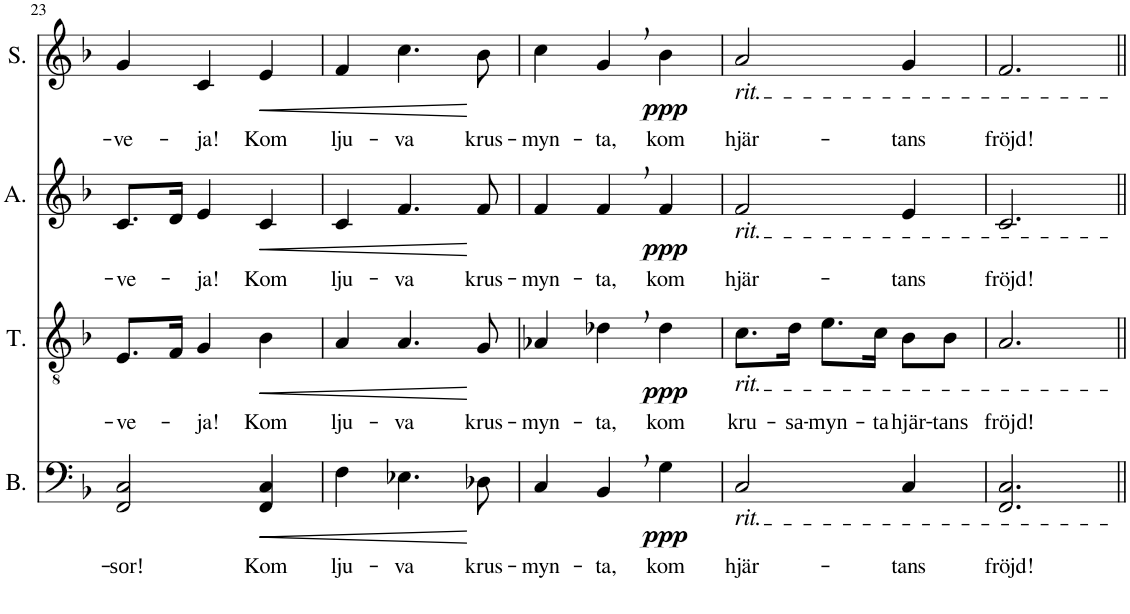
**kern	**text	**dynam	**kern	**text	**dynam	**kern	**text	**dynam	**kern	**text	**dynam
*part4	*part4	*part4	*part3	*part3	*part3	*part2	*part2	*part2	*part1	*part1	*part1
*staff4	*staff4	*staff4	*staff3	*staff3	*staff3	*staff2	*staff2	*staff2	*staff1	*staff1	*staff1
*I"Bass	*	*	*I"Tenor	*	*	*I"Alto	*	*	*I"Soprano	*	*
*I'B.	*	*	*I'T.	*	*	*I'A.	*	*	*I'S.	*	*
!!LO:PB:g=z
*clefF4	*	*	*clefGv2	*	*	*clefG2	*	*	*clefG2	*	*
*k[b-]	*	*	*k[b-]	*	*	*k[b-]	*	*	*k[b-]	*	*
*M3/4	*	*	*M3/4	*	*	*M3/4	*	*	*M3/4	*	*
=23	=23	=23	=23	=23	=23	=23	=23	=23	=23	=23	=23
!	!LO:LY:b	!	!	!LO:LY:b	!	!	!LO:LY:b	!	!	!LO:LY:b	!
2FF/ 2C/	sor!	.	8.E/L	-ve-	.	8.c/L	-ve-	.	4g/	-ve-	.
.	.	.	16F/Jk	.	.	16d/Jk	.	.	.	.	.
!	!	!	!	!LO:LY:b	!	!	!LO:LY:b	!	!	!LO:LY:b	!
.	.	.	4G/	-ja!	.	4e/	-ja!	.	4c/	-ja!	.
!	!LO:LY:b	!LO:HP:b	!	!LO:LY:b	!LO:HP:b	!	!LO:LY:b	!LO:HP:b	!	!LO:LY:b	!LO:HP:b
4FF/ 4C/	Kom	<	4B-\	Kom	<	4c/	Kom	<	4e/	Kom	<
=24	=24	=24	=24	=24	=24	=24	=24	=24	=24	=24	=24
!	!LO:LY:b	!	!	!LO:LY:b	!	!	!LO:LY:b	!	!	!LO:LY:b	!
4F\	lju-	.	4A/	lju-	.	4c/	lju-	.	4f/	lju-	.
!	!LO:LY:b	!	!	!LO:LY:b	!	!	!LO:LY:b	!	!	!LO:LY:b	!
4.E-X\	va	.	4.A/	va	.	4.f/	va	.	4.cc\	va	.
!	!LO:LY:b	!	!	!LO:LY:b	!	!	!LO:LY:b	!	!	!LO:LY:b	!
8D-X\	krus-	[	8G/	krus-	[	8f/	krus-	[	8b-\	krus-	[
=25	=25	=25	=25	=25	=25	=25	=25	=25	=25	=25	=25
!	!LO:LY:b	!	!	!LO:LY:b	!	!	!LO:LY:b	!	!	!LO:LY:b	!
4C/	-myn-	.	4A-X/	-myn-	.	4f/	-myn-	.	4cc\	-myn-	.
!	!LO:LY:b	!	!	!LO:LY:b	!	!	!LO:LY:b	!	!	!LO:LY:b	!
4BB-,/	-ta,	.	4d-X,\	-ta,	.	4f,/	-ta,	.	4g,/	-ta,	.
!	!LO:LY:b	!LO:DY:b	!	!LO:LY:b	!LO:DY:b	!	!LO:LY:b	!LO:DY:b	!	!LO:LY:b	!LO:DY:b
4G\	kom	ppp	4d-\	kom	ppp	4f/	kom	ppp	4b-\	kom	ppp
=26	=26	=26	=26	=26	=26	=26	=26	=26	=26	=26	=26
!	!	!	!	!	!	!	!	!	!LO:TX:b:i:t=rit.	!	!
!	!	!	!	!	!	!LO:TX:b:i:t=rit.	!	!	!	!	!
!	!	!	!LO:TX:b:i:t=rit.	!	!	!	!	!	!	!	!
!LO:TX:b:i:t=rit.	!	!	!	!	!	!	!	!	!	!	!
!	!LO:LY:b	!	!	!LO:LY:b	!	!	!LO:LY:b	!	!	!LO:LY:b	!
2C/	hjär-	.	8.c\L	kru-	.	2f/	hjär-	.	2a/	hjär-	.
!	!	!	!	!LO:LY:b	!	!	!	!	!	!	!
.	.	.	16d\Jk	sa-	.	.	.	.	.	.	.
!	!	!	!	!LO:LY:b	!	!	!	!	!	!	!
.	.	.	8.e\L	myn-	.	.	.	.	.	.	.
!	!	!	!	!LO:LY:b	!	!	!	!	!	!	!
.	.	.	16c\Jk	ta	.	.	.	.	.	.	.
!	!LO:LY:b	!	!	!LO:LY:b	!	!	!LO:LY:b	!	!	!LO:LY:b	!
4C/	tans	.	8B-\L	hjär-	.	4e/	tans	.	4g/	tans	.
!	!	!	!	!LO:LY:b	!	!	!	!	!	!	!
.	.	.	8B-\J	tans	.	.	.	.	.	.	.
=27	=27	=27	=27	=27	=27	=27	=27	=27	=27	=27	=27
!	!LO:LY:b	!	!	!LO:LY:b	!	!	!LO:LY:b	!	!	!LO:LY:b	!
2.FF/ 2.C/	fröjd!	.	2.A/	fröjd!	.	2.c/	fröjd!	.	2.f/	fröjd!	.
=||	=||	=||	=||	=||	=||	=||	=||	=||	=||	=||	=||
*-	*-	*-	*-	*-	*-	*-	*-	*-	*-	*-	*-
